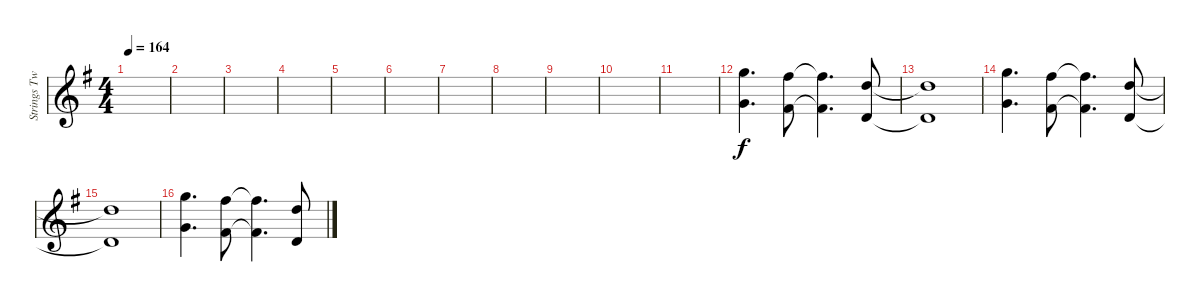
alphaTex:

\track ("Strings Two" "Strings Tw") {instrument stringensemble1}
\staff {score}
\tuning (E4 B3 G3 D3 A2 E2) {hide}
\ts (4 4)
\tempo 164
\clef g2
\ks eminor
|
|
|
|
|
|
|
|
|
|
|
(15.1 12.3).4{d volume 16} (14.1 11.3).8 (14.1{t} 11.3{t}).4{d} (10.1 7.3).8 |
(10.1{t} 7.3{t}).1 |
(15.1 12.3).4{d} (14.1 11.3).8 (14.1{t} 11.3{t}).4{d} (10.1 7.3).8 |
(10.1{t} 7.3{t}).1 |
(15.1 12.3).4{d} (14.1 11.3).8 (14.1{t} 11.3{t}).4{d} (10.1 7.3).8
